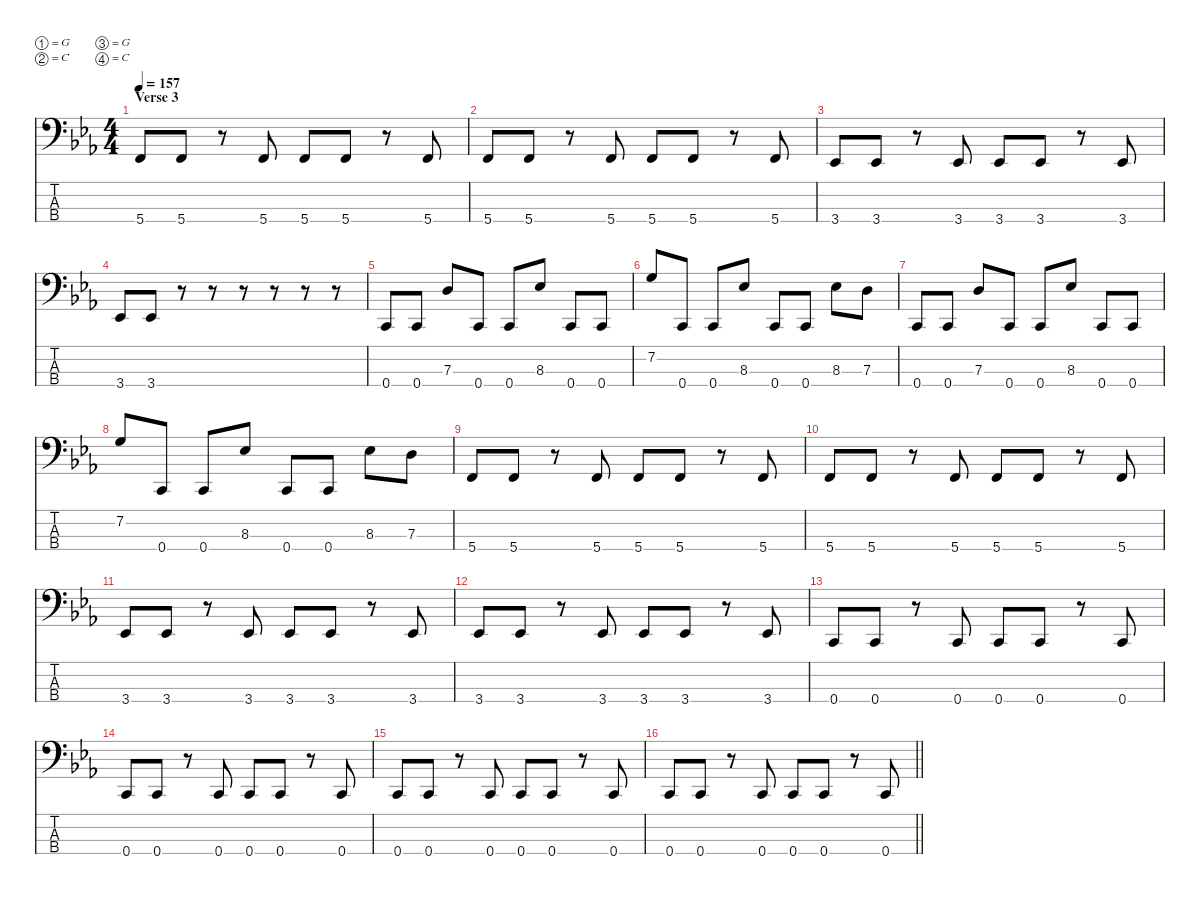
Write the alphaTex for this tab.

\defaultSystemsLayout 4
\hideDynamics
\bracketExtendMode nobrackets
\singleTrackTrackNamePolicy hidden
\multiTrackTrackNamePolicy hidden
\firstSystemTrackNameMode fullname
\otherSystemsTrackNameOrientation horizontal
\track ("Bass" "el.bs.") {instrument electricbassfinger}
\staff {score tabs}
\tuning (G2 C2 G1 C1)
\ts (4 4)
\section ("" "Verse 3")
\tempo 157
\clef f4
\ks cminor
5.4{acc forcenatural}.8{dy f beam Up} 5.4{acc forcenatural}.8{beam Up} r.8{beam Up} 5.4{acc forcenatural}.8{beam Up} 5.4{acc forcenatural}.8{beam Up} 5.4{acc forcenatural}.8{beam Up} r.8{beam Up} 5.4{acc forcenatural}.8{beam Up} |
5.4{acc forcenatural}.8{beam Up} 5.4{acc forcenatural}.8{beam Up} r.8{beam Up} 5.4{acc forcenatural}.8{beam Up} 5.4{acc forcenatural}.8{beam Up} 5.4{acc forcenatural}.8{beam Up} r.8{beam Up} 5.4{acc forcenatural}.8{beam Up} |
3.4{acc b}.8{beam Up} 3.4{acc b}.8{beam Up} r.8{beam Up} 3.4{acc b}.8{beam Up} 3.4{acc b}.8{beam Up} 3.4{acc b}.8{beam Up} r.8{beam Up} 3.4{acc b}.8{beam Up} |
3.4{acc b}.8{beam Up} 3.4{acc b}.8{beam Up} r.8{beam Up} r.8{beam Up} r.8{beam Up} r.8{beam Up} r.8{beam Up} r.8{beam Up} |
0.4{acc forcenatural}.8{beam Up} 0.4{acc forcenatural}.8{beam Up} 7.3{acc forcenatural}.8{beam Up} 0.4{acc forcenatural}.8{beam Up} 0.4{acc forcenatural}.8{beam Up} 8.3{acc b}.8{beam Up} 0.4{acc forcenatural}.8{beam Up} 0.4{acc forcenatural}.8{beam Up} |
7.2{acc forcenatural}.8{beam Up} 0.4{acc forcenatural}.8{beam Up} 0.4{acc forcenatural}.8{beam Up} 8.3{acc b}.8{beam Up} 0.4{acc forcenatural}.8{beam Up} 0.4{acc forcenatural}.8{beam Up} 8.3{acc b}.8{beam Down} 7.3{acc forcenatural}.8{beam Down} |
0.4{acc forcenatural}.8{beam Up} 0.4{acc forcenatural}.8{beam Up} 7.3{acc forcenatural}.8{beam Up} 0.4{acc forcenatural}.8{beam Up} 0.4{acc forcenatural}.8{beam Up} 8.3{acc b}.8{beam Up} 0.4{acc forcenatural}.8{beam Up} 0.4{acc forcenatural}.8{beam Up} |
7.2{acc forcenatural}.8{beam Up} 0.4{acc forcenatural}.8{beam Up} 0.4{acc forcenatural}.8{beam Up} 8.3{acc b}.8{beam Up} 0.4{acc forcenatural}.8{beam Up} 0.4{acc forcenatural}.8{beam Up} 8.3{acc b}.8{beam Down} 7.3{acc forcenatural}.8{beam Down} |
5.4{acc forcenatural}.8{beam Up} 5.4{acc forcenatural}.8{beam Up} r.8{beam Up} 5.4{acc forcenatural}.8{beam Up} 5.4{acc forcenatural}.8{beam Up} 5.4{acc forcenatural}.8{beam Up} r.8{beam Up} 5.4{acc forcenatural}.8{beam Up} |
5.4{acc forcenatural}.8{beam Up} 5.4{acc forcenatural}.8{beam Up} r.8{beam Up} 5.4{acc forcenatural}.8{beam Up} 5.4{acc forcenatural}.8{beam Up} 5.4{acc forcenatural}.8{beam Up} r.8{beam Up} 5.4{acc forcenatural}.8{beam Up} |
3.4{acc b}.8{beam Up} 3.4{acc b}.8{beam Up} r.8{beam Up} 3.4{acc b}.8{beam Up} 3.4{acc b}.8{beam Up} 3.4{acc b}.8{beam Up} r.8{beam Up} 3.4{acc b}.8{beam Up} |
3.4{acc b}.8{beam Up} 3.4{acc b}.8{beam Up} r.8{beam Up} 3.4{acc b}.8{beam Up} 3.4{acc b}.8{beam Up} 3.4{acc b}.8{beam Up} r.8{beam Up} 3.4{acc b}.8{beam Up} |
0.4{acc forcenatural}.8{beam Up} 0.4{acc forcenatural}.8{beam Up} r.8{beam Up} 0.4{acc forcenatural}.8{beam Up} 0.4{acc forcenatural}.8{beam Up} 0.4{acc forcenatural}.8{beam Up} r.8{beam Up} 0.4{acc forcenatural}.8{beam Up} |
0.4{acc forcenatural}.8{beam Up} 0.4{acc forcenatural}.8{beam Up} r.8{beam Up} 0.4{acc forcenatural}.8{beam Up} 0.4{acc forcenatural}.8{beam Up} 0.4{acc forcenatural}.8{beam Up} r.8{beam Up} 0.4{acc forcenatural}.8{beam Up} |
0.4{acc forcenatural}.8{beam Up} 0.4{acc forcenatural}.8{beam Up} r.8{beam Up} 0.4{acc forcenatural}.8{beam Up} 0.4{acc forcenatural}.8{beam Up} 0.4{acc forcenatural}.8{beam Up} r.8{beam Up} 0.4{acc forcenatural}.8{beam Up} |
\barLineRight lightlight
0.4{acc forcenatural}.8{beam Up} 0.4{acc forcenatural}.8{beam Up} r.8{beam Up} 0.4{acc forcenatural}.8{beam Up} 0.4{acc forcenatural}.8{beam Up} 0.4{acc forcenatural}.8{beam Up} r.8{beam Up} 0.4{acc forcenatural}.8{beam Up}
